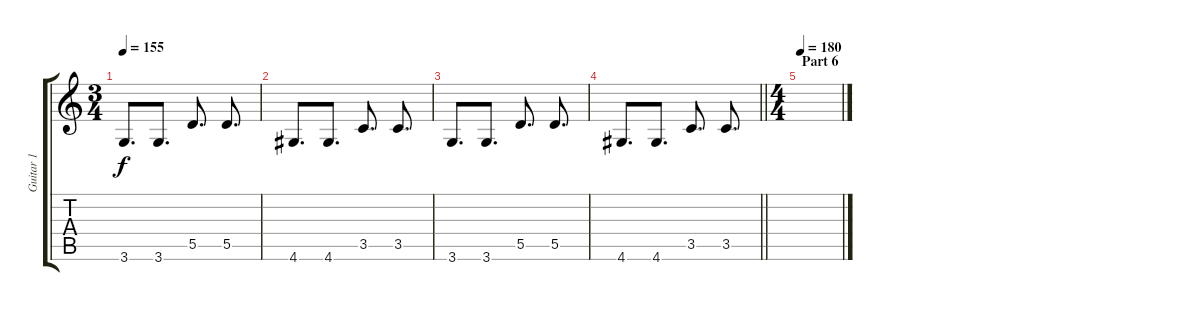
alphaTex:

\track ("Guitar 1" "Guitar 1") {instrument overdrivenguitar}
\staff {score tabs}
\tuning (E4 B3 G3 D3 A2 E2) {hide}
\ts (3 4)
\tempo 155
\clef g2
\ks c
3.6.8{d dy f} 3.6.8{d} 5.5.8{d} 5.5.8{d} |
4.6.8{d} 4.6.8{d} 3.5.8{d} 3.5.8{d} |
3.6.8{d} 3.6.8{d} 5.5.8{d} 5.5.8{d} |
\barLineRight lightlight
4.6.8{d} 4.6.8{d} 3.5.8{d} 3.5.8{d} |
\ts (4 4)
\section ("" "Part 6")
\tempo 180
